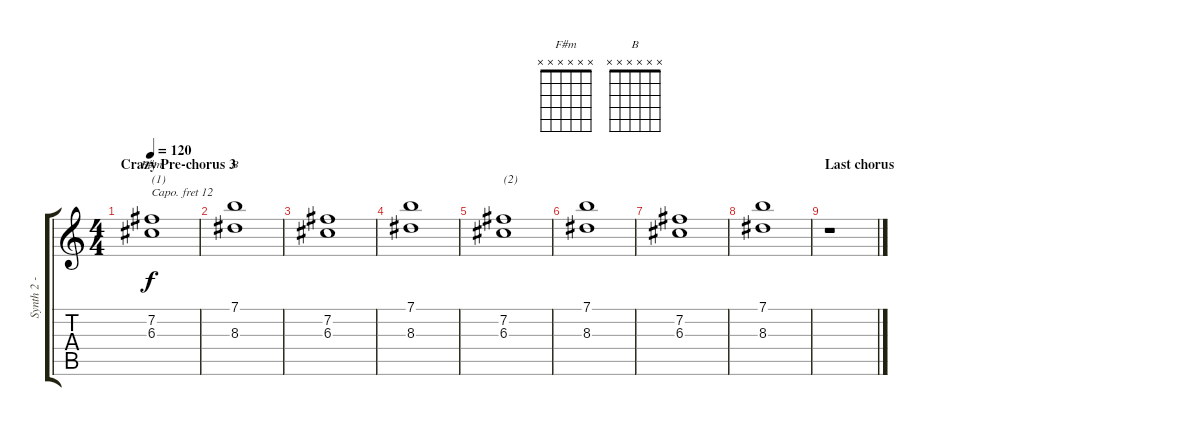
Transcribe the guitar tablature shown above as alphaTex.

\track ("Synth 2 - high pitched thing" "Synth 2 - ") {instrument whistle}
\staff {score tabs}
\capo 12
\tuning (E4 B3 G3 D3 A2 E2) {hide}
\chord ("F#m" x x x x x x)
\chord ("B" x x x x x x)
\ts (4 4)
\section ("" "Crazy Pre-chorus 3")
\tempo 120
\clef g2
\ks c
(7.2 6.3).1{ch "F#m" txt "(1)" dy f} |
(7.1 8.3).1{ch "B"} |
(7.2 6.3).1 |
(7.1 8.3).1 |
(7.2 6.3).1{txt "(2)"} |
(7.1 8.3).1 |
(7.2 6.3).1 |
(7.1 8.3).1 |
\section ("" "Last chorus")
r.1
